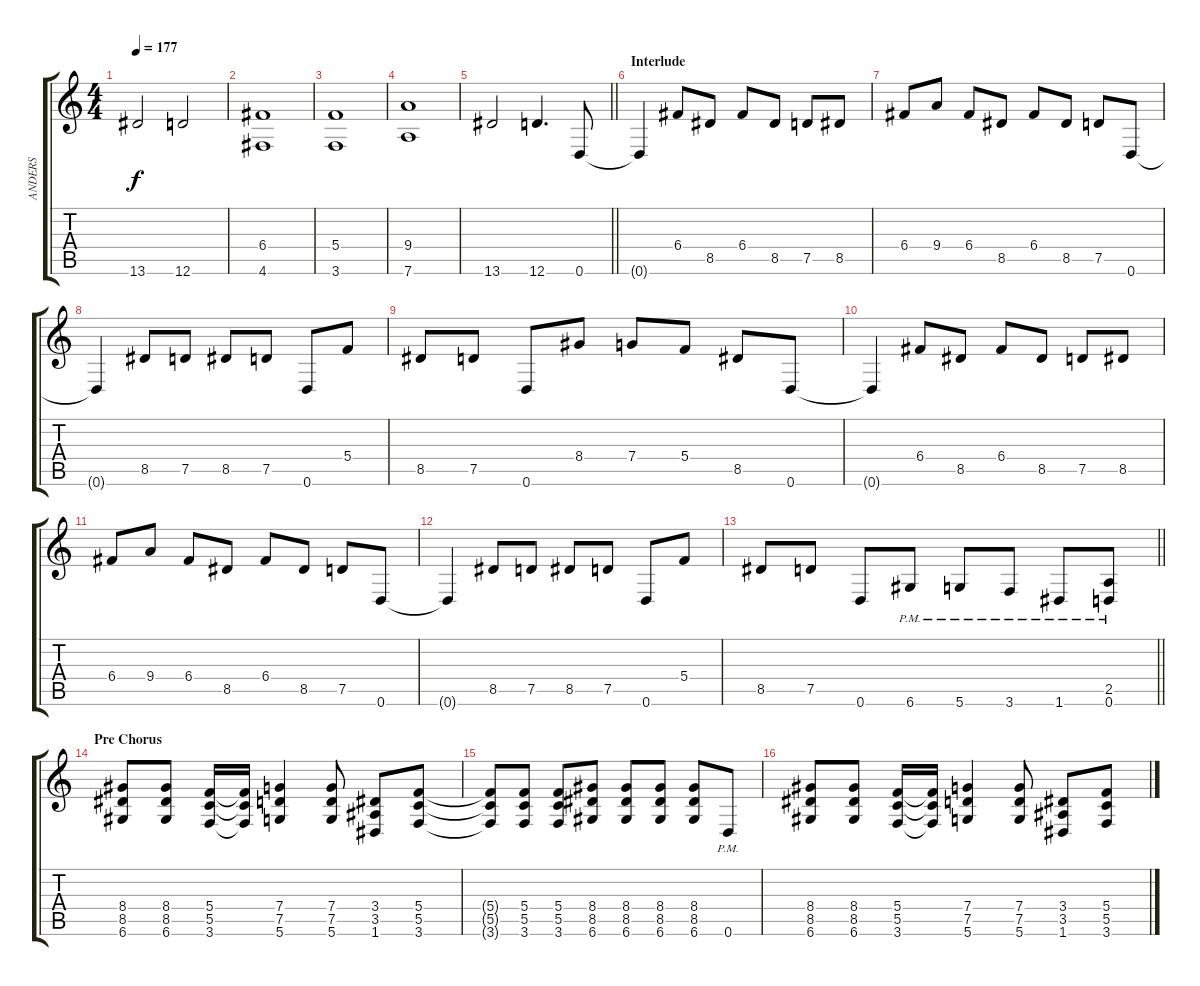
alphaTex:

\track ("ANDERS" "ANDERS") {instrument distortionguitar}
\staff {score tabs}
\tuning (D4 A3 F3 C3 G2 D2) {hide}
\ts (4 4)
\tempo 177
\clef g2
\ks c
13.6.2{dy f} 12.6.2 |
(6.4 4.6).1 |
(5.4 3.6).1 |
(9.4 7.6).1 |
\barLineRight lightlight
13.6.2 12.6.4{d} 0.6.8 |
\section ("" "Interlude")
0.6{t}.4 6.4.8 8.5.8 6.4.8 8.5.8 7.5.8 8.5.8 |
6.4.8 9.4.8 6.4.8 8.5.8 6.4.8 8.5.8 7.5.8 0.6.8 |
0.6{t}.4 8.5.8 7.5.8 8.5.8 7.5.8 0.6.8 5.4.8 |
8.5.8 7.5.8 0.6.8 8.4.8 7.4.8 5.4.8 8.5.8 0.6.8 |
0.6{t}.4 6.4.8 8.5.8 6.4.8 8.5.8 7.5.8 8.5.8 |
6.4.8 9.4.8 6.4.8 8.5.8 6.4.8 8.5.8 7.5.8 0.6.8 |
0.6{t}.4 8.5.8 7.5.8 8.5.8 7.5.8 0.6.8 5.4.8 |
\barLineRight lightlight
8.5.8 7.5.8 0.6.8 6.6{pm}.8 5.6{pm}.8 3.6{pm}.8 1.6{pm}.8 (2.5{pm} 0.6{pm}).8 |
\section ("" "Pre Chorus")
(8.4 8.5 6.6).8 (8.4 8.5 6.6).8 (5.4 5.5 3.6).16 (5.4{t} 5.5{t} 3.6{t}).16 (7.4 7.5 5.6).4 (7.4 7.5 5.6).8 (3.4 3.5 1.6).8 (5.4 5.5 3.6).8 |
(5.4{t} 5.5{t} 3.6{t}).8 (5.4 5.5 3.6).8 (5.4 5.5 3.6).8 (8.4 8.5 6.6).8 (8.4 8.5 6.6).8 (8.4 8.5 6.6).8 (8.4 8.5 6.6).8 0.6{pm}.8 |
(8.4 8.5 6.6).8 (8.4 8.5 6.6).8 (5.4 5.5 3.6).16 (5.4{t} 5.5{t} 3.6{t}).16 (7.4 7.5 5.6).4 (7.4 7.5 5.6).8 (3.4 3.5 1.6).8 (5.4 5.5 3.6).8
